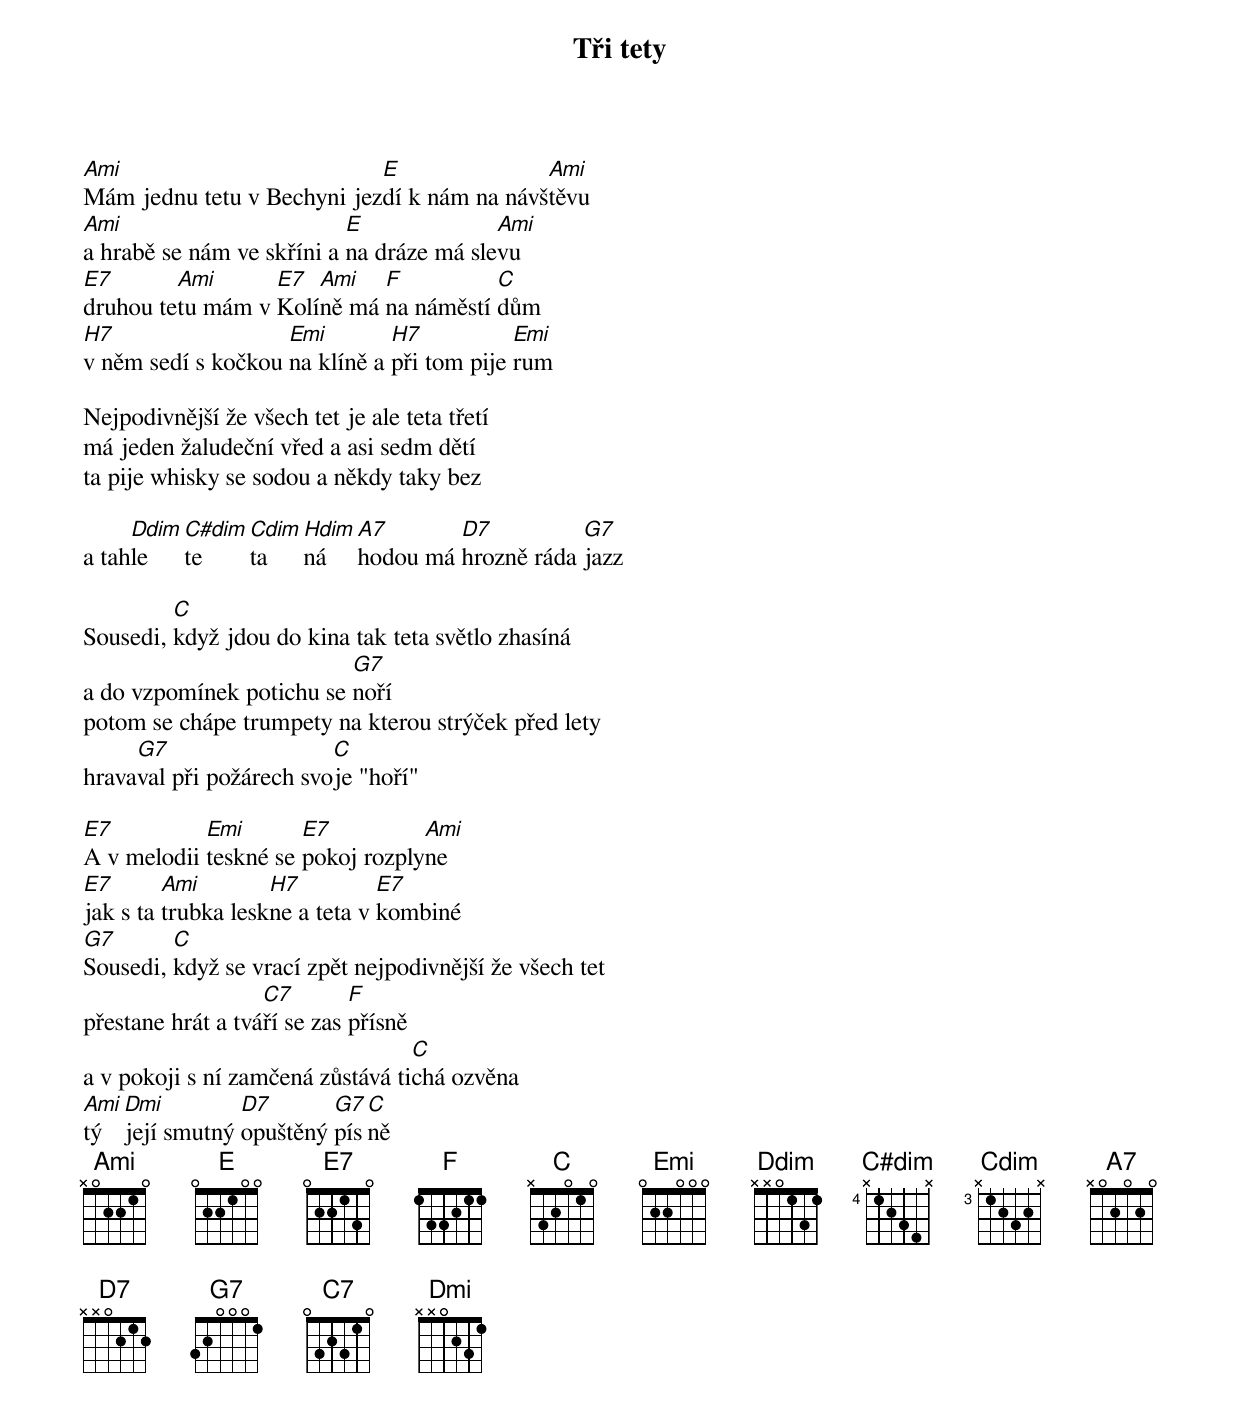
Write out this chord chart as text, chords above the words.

Tři tety

Ami                         E               Ami
Mám jednu tetu v Bechyni jezdí k nám na návštěvu
Ami                        E              Ami
a hrabě se nám ve skříni a na dráze má slevu
E7       Ami      E7  Ami   F          C
druhou tetu mám v Kolíně má na náměstí dům
H7                  Emi        H7           Emi
v něm sedí s kočkou na klíně a při tom pije rum

Nejpodivnější že všech tet je ale teta třetí
má jeden žaludeční vřed a asi sedm dětí
ta pije whisky se sodou a někdy taky bez

     Ddim C#dim Cdim Hdim A7       D7          G7
a tahle   te    ta   ná   hodou má hrozně ráda jazz

         C
Sousedi, když jdou do kina tak teta světlo zhasíná
                          G7
a do vzpomínek potichu se noří
potom se chápe trumpety na kterou strýček před lety
     G7                  C
hravaval při požárech svoje "hoří"

E7          Emi       E7          Ami
A v melodii teskné se pokoj rozplyne
E7       Ami        H7          E7
jak s ta trubka leskne a teta v kombiné
G7       C
Sousedi, když se vrací zpět nejpodivnější že všech tet
                   C7        F
přestane hrát a tváří se zas přísně
                                  C
a v pokoji s ní zamčená zůstává tichá ozvěna
Ami Dmi         D7       G7 C
tý  její smutný opuštěný písně
